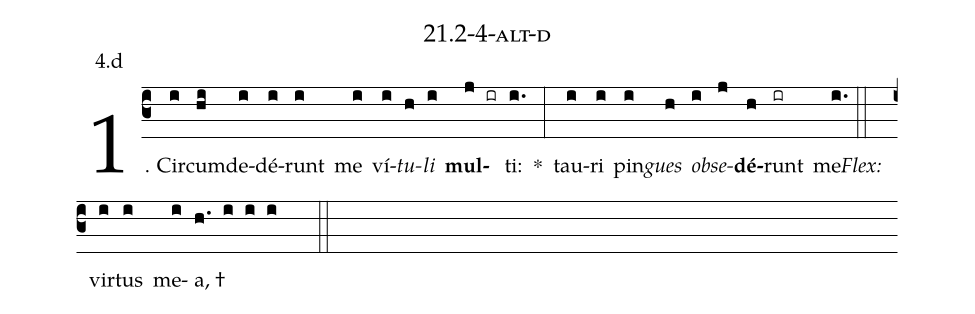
name: 21.2-4-alt-d;
annotation: 4.d;
%%
(c3)1. Cir(i)cum(hi)de(i)dé(i)runt(i) me(i) ví(i)<i>tu</i>(h)<i>li</i>(i) <b>mul</b>(j ir)ti:(i.) *(:) tau(i)ri(i) pin(i)<i>gues</i>(h) <i>ob</i>(i)<i>se</i>(j)<b>dé</b>(h)runt(ir) me.(i.) (::)
<i>Flex:</i>()  vir(i)tus(i) me(i)a, †(h. i i i  ::)

%E(i) u(h) o(i) u(j) a(h) e.(i.) (::)
